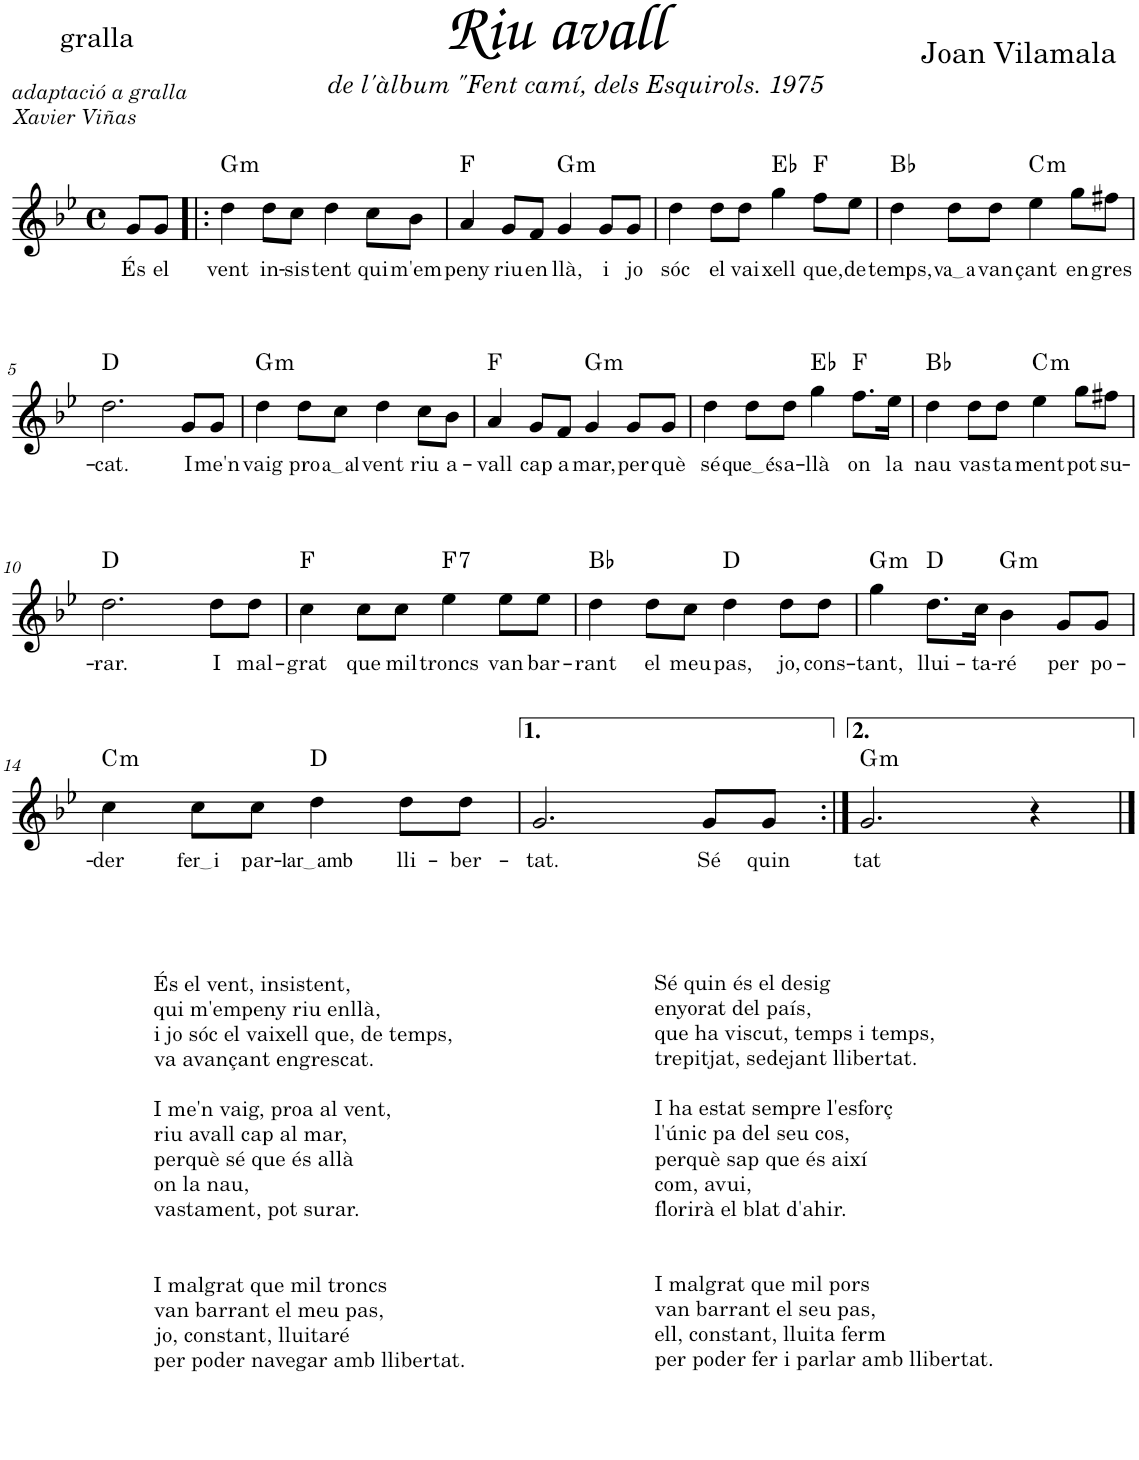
**kern	**text	**harte
*part1	*part1	*part1
*staff1	*staff1	*
*I"Oboè	*	*
*I'Ob.	*	*
*clefG2	*	*
*k[b-e-]	*	*
*M4/4	*	*
*met(c)	*	*
=	=	=
!	!LO:LY:b	!
8g/L	És	.
!	!LO:LY:b	!
8g/J	el	.
=1!|:	=1!|:	=1!|:
!	!LO:LY:b	!LO:H:kt=m
4dd\	vent	G:min
!	!LO:LY:b	!
8dd\L	in-	.
!	!LO:LY:b	!
8cc\J	-sis-	.
!	!LO:LY:b	!
4dd\	-tent	.
!	!LO:LY:b	!
8cc\L	qui	.
!	!LO:LY:b	!
8b-\J	m'em-	.
=2	=2	=2
!	!LO:LY:b	!
4a/	-peny	F:maj
!	!LO:LY:b	!
8g/L	riu	.
!	!LO:LY:b	!
8f/J	en-	.
!	!LO:LY:b	!LO:H:kt=m
4g/	-llà,	G:min
!	!LO:LY:b	!
8g/L	i	.
!	!LO:LY:b	!
8g/J	jo	.
=3	=3	=3
!	!LO:LY:b	!
4dd\	sóc	.
!	!LO:LY:b	!
8dd\L	el	.
!	!LO:LY:b	!
8dd\J	vai-	.
!	!LO:LY:b	!
4gg\	-xell	Eb:maj
!	!LO:LY:b	!
8ff\L	que,	F:maj
!	!LO:LY:b	!
8ee-\J	de	.
=4	=4	=4
!	!LO:LY:b	!
4dd\	temps,	Bb:maj
!	!LO:LY:b	!
8dd\L	va a	.
!	!LO:LY:b	!
8dd\J	-van-	.
!	!LO:LY:b	!LO:H:kt=m
4ee-\	-çant	C:min
!	!LO:LY:b	!
8gg\L	en-	.
!	!LO:LY:b	!
8ff#X\J	-gres-	.
!!LO:LB:g=z
=5	=5	=5
!	!LO:LY:b	!
2.dd\	-cat.	D:maj
!	!LO:LY:b	!
8g/L	I	.
!	!LO:LY:b	!
8g/J	me'n	.
=6	=6	=6
!	!LO:LY:b	!LO:H:kt=m
4dd\	vaig	G:min
!	!LO:LY:b	!
8dd\L	pro-	.
!	!LO:LY:b	!
8cc\J	a al	.
!	!LO:LY:b	!
4dd\	vent	.
!	!LO:LY:b	!
8cc\L	riu	.
!	!LO:LY:b	!
8b-\J	a-	.
=7	=7	=7
!	!LO:LY:b	!
4a/	-vall	F:maj
!	!LO:LY:b	!
8g/L	cap	.
!	!LO:LY:b	!
8f/J	a	.
!	!LO:LY:b	!LO:H:kt=m
4g/	mar,	G:min
!	!LO:LY:b	!
8g/L	per-	.
!	!LO:LY:b	!
8g/J	-què	.
=8	=8	=8
!	!LO:LY:b	!
4dd\	sé	.
!	!LO:LY:b	!
8dd\L	que és	.
!	!LO:LY:b	!
8dd\J	a-	.
!	!LO:LY:b	!
4gg\	-llà	Eb:maj
!	!LO:LY:b	!
8.ff\L	on	F:maj
!	!LO:LY:b	!
16ee-\Jk	la	.
=9	=9	=9
!	!LO:LY:b	!
4dd\	nau	Bb:maj
!	!LO:LY:b	!
8dd\L	vas-	.
!	!LO:LY:b	!
8dd\J	-ta	.
!	!LO:LY:b	!LO:H:kt=m
4ee-\	ment	C:min
!	!LO:LY:b	!
8gg\L	pot	.
!	!LO:LY:b	!
8ff#X\J	su-	.
!!LO:LB:g=z
=10	=10	=10
!	!LO:LY:b	!
2.dd\	-rar.	D:maj
!	!LO:LY:b	!
8dd\L	I	.
!	!LO:LY:b	!
8dd\J	mal-	.
=11	=11	=11
!	!LO:LY:b	!
4cc\	-grat	F:maj
!	!LO:LY:b	!
8cc\L	que	.
!	!LO:LY:b	!
8cc\J	mil	.
!	!LO:LY:b	!LO:H:kt=7
4ee-\	troncs	F:7
!	!LO:LY:b	!
8ee-\L	van	.
!	!LO:LY:b	!
8ee-\J	bar-	.
=12	=12	=12
!	!LO:LY:b	!
4dd\	-rant	Bb:maj
!	!LO:LY:b	!
8dd\L	el	.
!	!LO:LY:b	!
8cc\J	meu	.
!	!LO:LY:b	!
4dd\	pas,	D:maj
!	!LO:LY:b	!
8dd\L	jo,	.
!	!LO:LY:b	!
8dd\J	cons-	.
=13	=13	=13
!	!LO:LY:b	!LO:H:kt=m
4gg\	-tant,	G:min
!	!LO:LY:b	!
8.dd\L	llui-	D:maj
!	!LO:LY:b	!
16cc\Jk	-ta-	.
!	!LO:LY:b	!LO:H:kt=m
4b-\	-ré	G:min
!	!LO:LY:b	!
8g/L	per	.
!	!LO:LY:b	!
8g/J	po-	.
!!LO:LB:g=z
=14	=14	=14
!	!LO:LY:b	!LO:H:kt=m
4cc\	-der	C:min
!	!LO:LY:b	!
8cc\L	fer i	.
!	!LO:LY:b	!
8cc\J	par-	.
!	!LO:LY:b	!
4dd\	lar amb	D:maj
!	!LO:LY:b	!
8dd\L	lli-	.
!	!LO:LY:b	!
8dd\J	-ber-	.
=15	=15	=15
!	!LO:LY:b	!
2.g/	-tat.	.
!	!LO:LY:b	!
8g/L	Sé	.
!	!LO:LY:b	!
8g/J	quin	.
=16:|!	=16:|!	=16:|!
!	!LO:LY:b	!LO:H:kt=m
2.g/	tat	G:min
4r	.	.
==	==	==
*-	*-	*-
